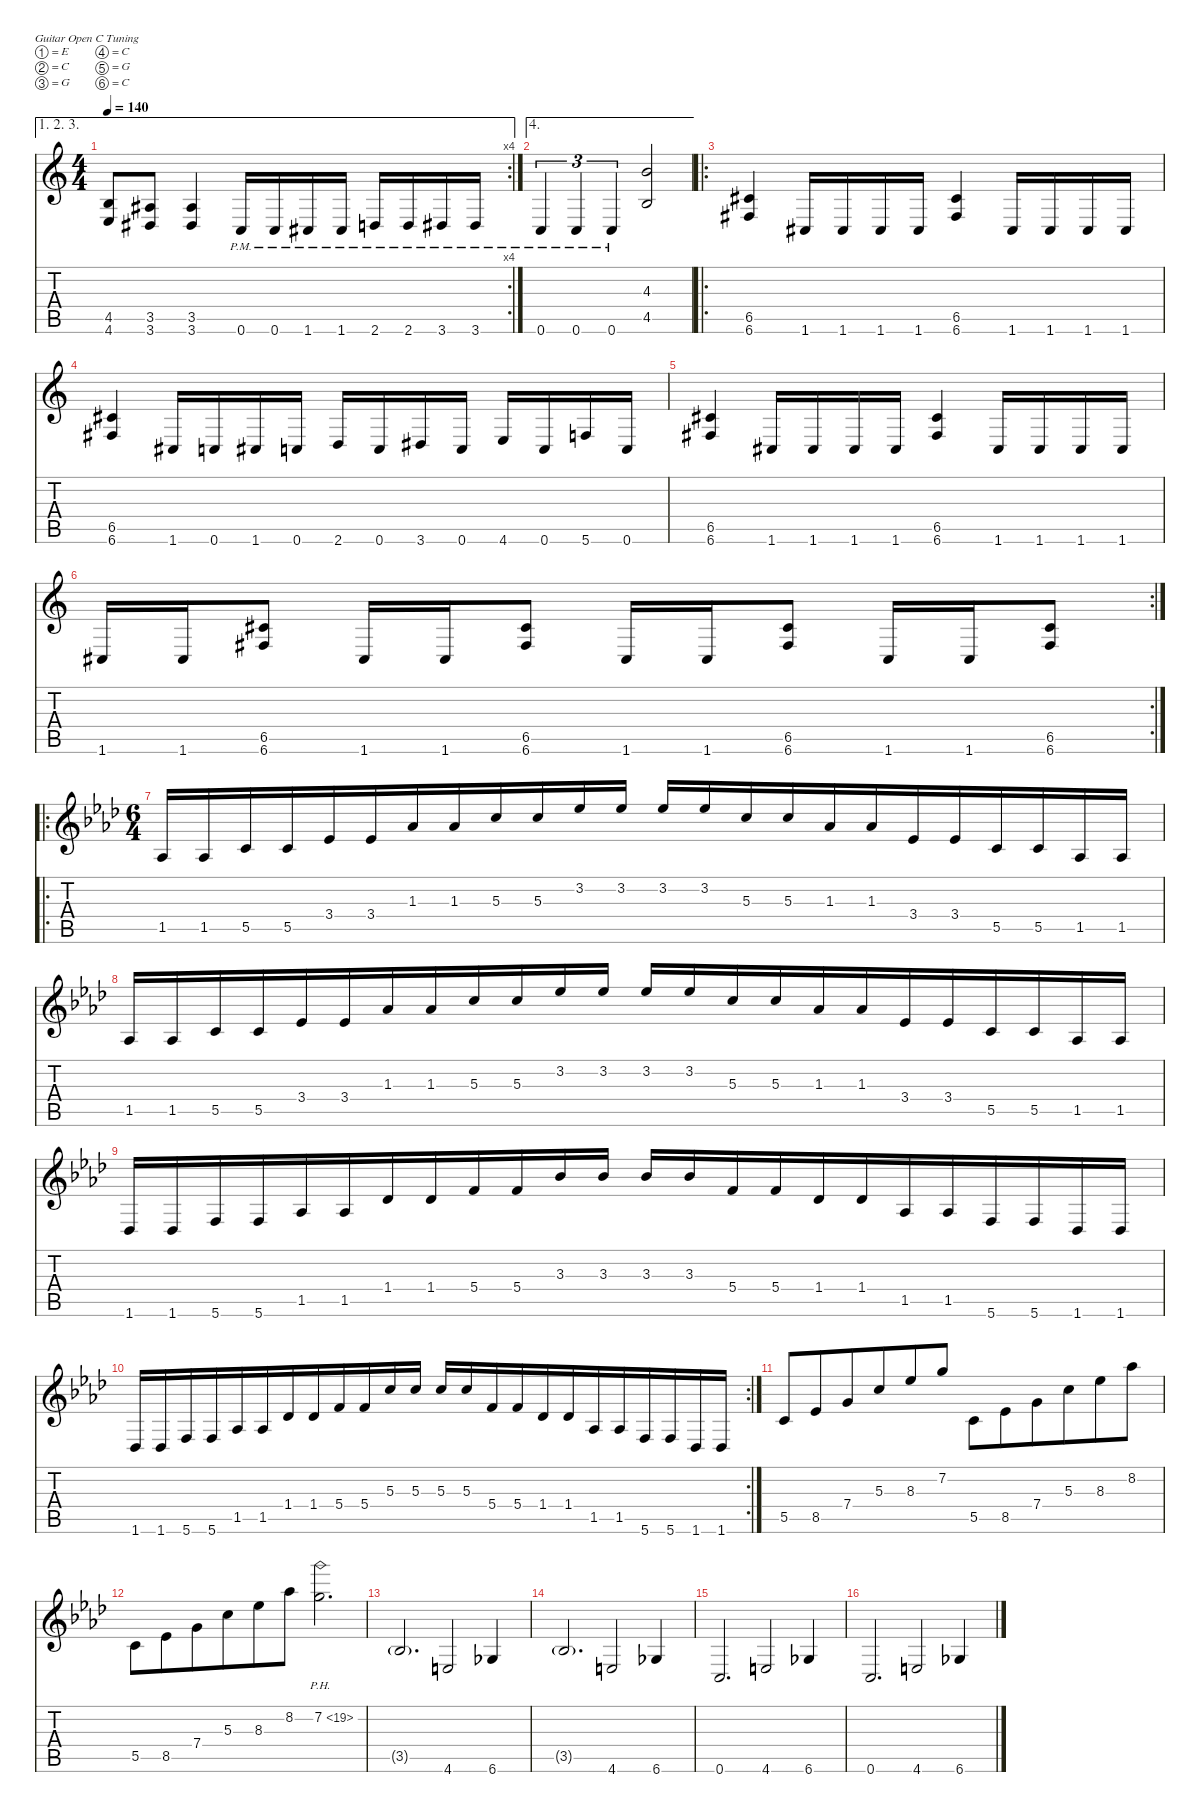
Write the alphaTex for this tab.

\defaultSystemsLayout 4
\hideDynamics
\bracketExtendMode nobrackets
\singleTrackTrackNamePolicy hidden
\multiTrackTrackNamePolicy hidden
\firstSystemTrackNameMode fullname
\firstSystemTrackNameOrientation horizontal
\otherSystemsTrackNameOrientation horizontal
\track ("Guitar 1" "dist.guit.") {mute instrument distortionguitar}
\staff {score tabs}
\tuning (E4 C4 G3 C3 G2 C2)
\ae (1 2 3)
\rc 4
\ts (4 4)
\tempo 140
\clef g2
\ks c
(4.5 4.6).8{dy f beam Up} (3.5{acc #} 3.6{acc #}).8{beam Up} (3.5{acc #} 3.6{acc #}).4{beam Up} 0.6{pm}.16{beam Up} 0.6{pm}.16{beam Up} 1.6{pm acc #}.16{beam Up} 1.6{pm acc #}.16{beam Up} 2.6{pm}.16{beam Up} 2.6{pm}.16{beam Up} 3.6{pm acc #}.16{beam Up} 3.6{pm acc #}.16{beam Up} |
\ae 4
0.6{pm}.4{tu (3 2) beam Up} 0.6{pm}.4{tu (3 2) beam Up} 0.6{pm}.4{tu (3 2) beam Up} (4.3 4.5).2{beam Up} |
\ro
(6.5{acc #} 6.6{acc #}).4{beam Up} 1.6{acc #}.16{beam Up} 1.6{acc #}.16{beam Up} 1.6{acc #}.16{beam Up} 1.6{acc #}.16{beam Up} (6.5{acc #} 6.6{acc #}).4{beam Up} 1.6{acc #}.16{beam Up} 1.6{acc #}.16{beam Up} 1.6{acc #}.16{beam Up} 1.6{acc #}.16{beam Up} |
(6.5{acc #} 6.6{acc #}).4{beam Up} 1.6{acc #}.16{beam Up} 0.6.16{beam Up} 1.6{acc #}.16{beam Up} 0.6.16{beam Up} 2.6.16{beam Up} 0.6.16{beam Up} 3.6{acc #}.16{beam Up} 0.6.16{beam Up} 4.6.16{beam Up} 0.6.16{beam Up} 5.6.16{beam Up} 0.6.16{beam Up} |
(6.5{acc #} 6.6{acc #}).4{beam Up} 1.6{acc #}.16{beam Up} 1.6{acc #}.16{beam Up} 1.6{acc #}.16{beam Up} 1.6{acc #}.16{beam Up} (6.5{acc #} 6.6{acc #}).4{beam Up} 1.6{acc #}.16{beam Up} 1.6{acc #}.16{beam Up} 1.6{acc #}.16{beam Up} 1.6{acc #}.16{beam Up} |
\rc 2
1.6{acc #}.16{beam Up} 1.6{acc #}.16{beam Up} (6.5{acc #} 6.6{acc #}).8{beam Up} 1.6{acc #}.16{beam Up} 1.6{acc #}.16{beam Up} (6.5{acc #} 6.6{acc #}).8{beam Up} 1.6{acc #}.16{beam Up} 1.6{acc #}.16{beam Up} (6.5{acc #} 6.6{acc #}).8{beam Up} 1.6{acc #}.16{beam Up} 1.6{acc #}.16{beam Up} (6.5{acc #} 6.6{acc #}).8{beam Up} |
\ro
\ts (6 4)
\beaming (8 6 6)
\ks ab
1.5{acc b}.16{beam Up} 1.5{acc b}.16{beam Up} 5.5{acc forcenatural}.16{beam Up} 5.5{acc forcenatural}.16{beam Up} 3.4{acc b}.16{beam Up} 3.4{acc b}.16{beam Up} 1.3{acc b}.16{beam Up} 1.3{acc b}.16{beam Up} 5.3{acc forcenatural}.16{beam Up} 5.3{acc forcenatural}.16{beam Up} 3.2{acc b}.16{beam Up} 3.2{acc b}.16{beam Up} 3.2{acc b}.16{beam Up} 3.2{acc b}.16{beam Up} 5.3{acc forcenatural}.16{beam Up} 5.3{acc forcenatural}.16{beam Up} 1.3{acc b}.16{beam Up} 1.3{acc b}.16{beam Up} 3.4{acc b}.16{beam Up} 3.4{acc b}.16{beam Up} 5.5{acc forcenatural}.16{beam Up} 5.5{acc forcenatural}.16{beam Up} 1.5{acc b}.16{beam Up} 1.5{acc b}.16{beam Up} |
1.5{acc b}.16{beam Up} 1.5{acc b}.16{beam Up} 5.5{acc forcenatural}.16{beam Up} 5.5{acc forcenatural}.16{beam Up} 3.4{acc b}.16{beam Up} 3.4{acc b}.16{beam Up} 1.3{acc b}.16{beam Up} 1.3{acc b}.16{beam Up} 5.3{acc forcenatural}.16{beam Up} 5.3{acc forcenatural}.16{beam Up} 3.2{acc b}.16{beam Up} 3.2{acc b}.16{beam Up} 3.2{acc b}.16{beam Up} 3.2{acc b}.16{beam Up} 5.3{acc forcenatural}.16{beam Up} 5.3{acc forcenatural}.16{beam Up} 1.3{acc b}.16{beam Up} 1.3{acc b}.16{beam Up} 3.4{acc b}.16{beam Up} 3.4{acc b}.16{beam Up} 5.5{acc forcenatural}.16{beam Up} 5.5{acc forcenatural}.16{beam Up} 1.5{acc b}.16{beam Up} 1.5{acc b}.16{beam Up} |
1.6{acc b}.16{beam Up} 1.6{acc b}.16{beam Up} 5.6{acc forcenatural}.16{beam Up} 5.6{acc forcenatural}.16{beam Up} 1.5{acc b}.16{beam Up} 1.5{acc b}.16{beam Up} 1.4{acc b}.16{beam Up} 1.4{acc b}.16{beam Up} 5.4{acc forcenatural}.16{beam Up} 5.4{acc forcenatural}.16{beam Up} 3.3{acc b}.16{beam Up} 3.3{acc b}.16{beam Up} 3.3{acc b}.16{beam Up} 3.3{acc b}.16{beam Up} 5.4{acc forcenatural}.16{beam Up} 5.4{acc forcenatural}.16{beam Up} 1.4{acc b}.16{beam Up} 1.4{acc b}.16{beam Up} 1.5{acc b}.16{beam Up} 1.5{acc b}.16{beam Up} 5.6{acc forcenatural}.16{beam Up} 5.6{acc forcenatural}.16{beam Up} 1.6{acc b}.16{beam Up} 1.6{acc b}.16{beam Up} |
\rc 2
1.6{acc b}.16{beam Up} 1.6{acc b}.16{beam Up} 5.6{acc forcenatural}.16{beam Up} 5.6{acc forcenatural}.16{beam Up} 1.5{acc b}.16{beam Up} 1.5{acc b}.16{beam Up} 1.4{acc b}.16{beam Up} 1.4{acc b}.16{beam Up} 5.4{acc forcenatural}.16{beam Up} 5.4{acc forcenatural}.16{beam Up} 5.3{acc forcenatural}.16{beam Up} 5.3{acc forcenatural}.16{beam Up} 5.3{acc forcenatural}.16{beam Up} 5.3{acc forcenatural}.16{beam Up} 5.4{acc forcenatural}.16{beam Up} 5.4{acc forcenatural}.16{beam Up} 1.4{acc b}.16{beam Up} 1.4{acc b}.16{beam Up} 1.5{acc b}.16{beam Up} 1.5{acc b}.16{beam Up} 5.6{acc forcenatural}.16{beam Up} 5.6{acc forcenatural}.16{beam Up} 1.6{acc b}.16{beam Up} 1.6{acc b}.16{beam Up} |
5.5{acc forcenatural}.8{beam Up} 8.5{acc b}.8{beam Up} 7.4{acc forcenatural}.8{beam Up} 5.3{acc forcenatural}.8{beam Up} 8.3{acc b}.8{beam Up} 7.2{acc forcenatural}.8{beam Up} 5.5{acc forcenatural}.8{beam Down} 8.5{acc b}.8{beam Down} 7.4{acc forcenatural}.8{beam Down} 5.3{acc forcenatural}.8{beam Down} 8.3{acc b}.8{beam Down} 8.2{acc b}.8{beam Down} |
5.5{acc forcenatural}.8{beam Down} 8.5{acc b}.8{beam Down} 7.4{acc forcenatural}.8{beam Down} 5.3{acc forcenatural}.8{beam Down} 8.3{acc b}.8{beam Down} 8.2{acc b}.8{beam Down} 7.2{ph 12 acc forcenatural}.2{d beam Down} |
3.5{g acc b}.2{d beam Up} 4.6{acc forcenatural}.2{beam Up} 6.6{acc b}.4{beam Up} |
3.5{g acc b}.2{d beam Up} 4.6{acc forcenatural}.2{beam Up} 6.6{acc b}.4{beam Up} |
0.6{acc forcenatural}.2{d beam Up} 4.6{acc forcenatural}.2{beam Up} 6.6{acc b}.4{beam Up} |
0.6{acc forcenatural}.2{d beam Up} 4.6{acc forcenatural}.2{beam Up} 6.6{acc b}.4{beam Up}
